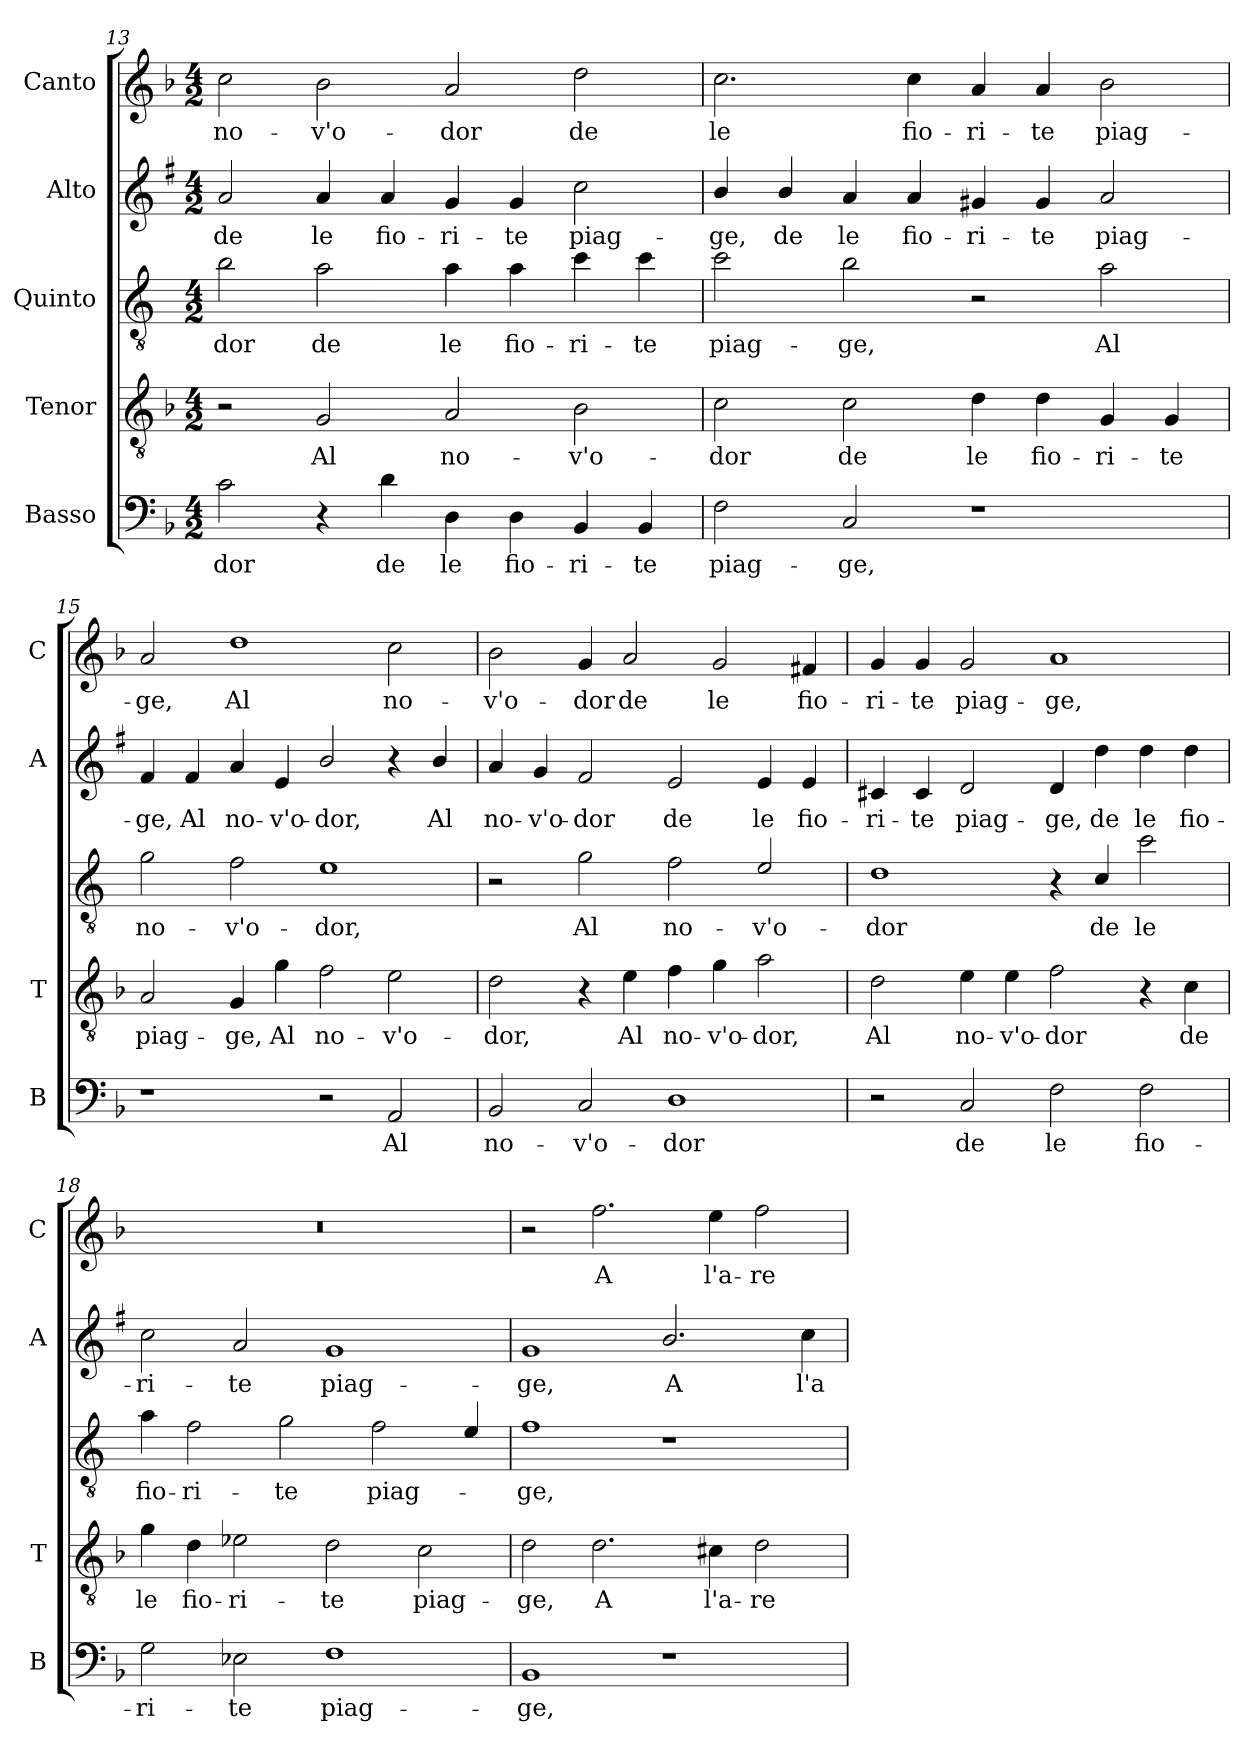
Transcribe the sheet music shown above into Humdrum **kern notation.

**kern	**text	**kern	**text	**kern	**text	**kern	**text	**kern	**text
*part5	*part5	*part4	*part4	*part3	*part3	*part2	*part2	*part1	*part1
*staff5	*staff5	*staff4	*staff4	*staff3	*staff3	*staff2	*staff2	*staff1	*staff1
*I"Basso	*	*I"Tenor	*	*I"Quinto	*	*I"Alto	*	*I"Canto	*
*I'B	*	*I'T	*	*	*	*I'A	*	*I'C	*
*clefF4	*	*clefGv2	*	*clefGv2	*	*clefG2	*	*clefG2	*
*	*	*	*	*ITrd4c7	*	*ITrd1c2	*	*	*
*k[b-]	*	*k[b-]	*	*k[b-]	*	*k[b-]	*	*k[b-]	*
*F:	*	*F:	*	*F:	*	*F:	*	*F:	*
*M4/2	*	*M4/2	*	*M4/2	*	*M4/2	*	*M4/2	*
=13	=13	=13	=13	=13	=13	=13	=13	=13	=13
!	!LO:LY:b	!	!	!	!LO:LY:b	!	!LO:LY:b	!	!LO:LY:b
2c\	-dor	2r	.	2e\	-dor	2g/	de	2cc\	no-
!	!	!	!LO:LY:b	!	!LO:LY:b	!	!LO:LY:b	!	!LO:LY:b
4r	.	2G/	Al	2d\	de	4g/	le	2b-\	-v'o-
!	!LO:LY:b	!	!	!	!	!	!LO:LY:b	!	!
4d\	de	.	.	.	.	4g/	fio-	.	.
!	!LO:LY:b	!	!LO:LY:b	!	!LO:LY:b	!	!LO:LY:b	!	!LO:LY:b
4D\	le	2A/	no-	4d\	le	4f/	-ri-	2a/	-dor
!	!LO:LY:b	!	!	!	!LO:LY:b	!	!LO:LY:b	!	!
4D\	fio-	.	.	4d\	fio-	4f/	-te	.	.
!	!LO:LY:b	!	!LO:LY:b	!	!LO:LY:b	!	!LO:LY:b	!	!LO:LY:b
4BB-/	-ri-	2B-\	-v'o-	4f\	-ri-	2b-\	piag-	2dd\	de
!	!LO:LY:b	!	!	!	!LO:LY:b	!	!	!	!
4BB-/	-te	.	.	4f\	-te	.	.	.	.
=14	=14	=14	=14	=14	=14	=14	=14	=14	=14
!	!LO:LY:b	!	!LO:LY:b	!	!LO:LY:b	!	!LO:LY:b	!	!LO:LY:b
2F\	piag-	2c\	-dor	2f\	piag-	4a/	-ge,	2.cc\	le
!	!	!	!	!	!	!	!LO:LY:b	!	!
.	.	.	.	.	.	4a/	de	.	.
!	!LO:LY:b	!	!LO:LY:b	!	!LO:LY:b	!	!LO:LY:b	!	!
2C/	-ge,	2c\	de	2e\	-ge,	4g/	le	.	.
!	!	!	!	!	!	!	!LO:LY:b	!	!LO:LY:b
.	.	.	.	.	.	4g/	fio-	4cc\	fio-
!	!	!	!LO:LY:b	!	!	!	!LO:LY:b	!	!LO:LY:b
1r	.	4d\	le	2r	.	4f#X/	-ri-	4a/	-ri-
!	!	!	!LO:LY:b	!	!	!	!LO:LY:b	!	!LO:LY:b
.	.	4d\	fio-	.	.	4f#/	-te	4a/	-te
!	!	!	!LO:LY:b	!	!LO:LY:b	!	!LO:LY:b	!	!LO:LY:b
.	.	4G/	-ri-	2d\	Al	2g/	piag-	2b-\	piag-
!	!	!	!LO:LY:b	!	!	!	!	!	!
.	.	4G/	-te	.	.	.	.	.	.
!!LO:PB:g=z
=15	=15	=15	=15	=15	=15	=15	=15	=15	=15
!	!	!	!LO:LY:b	!	!LO:LY:b	!	!LO:LY:b	!	!LO:LY:b
1r	.	2A/	piag-	2c\	no-	4e/	-ge,	2a/	-ge,
!	!	!	!	!	!	!	!LO:LY:b	!	!
.	.	.	.	.	.	4e/	Al	.	.
!	!	!	!LO:LY:b	!	!LO:LY:b	!	!LO:LY:b	!	!LO:LY:b
.	.	4G/	-ge,	2B-\	-v'o-	4g/	no-	1dd	Al
!	!	!	!LO:LY:b	!	!	!	!LO:LY:b	!	!
.	.	4g\	Al	.	.	4d/	-v'o-	.	.
!	!	!	!LO:LY:b	!	!LO:LY:b	!	!LO:LY:b	!	!
2r	.	2f\	no-	1A	-dor,	2a/	-dor,	.	.
!	!LO:LY:b	!	!LO:LY:b	!	!	!	!	!	!LO:LY:b
2AA/	Al	2e\	-v'o-	.	.	4r	.	2cc\	no-
!	!	!	!	!	!	!	!LO:LY:b	!	!
.	.	.	.	.	.	4a/	Al	.	.
=16	=16	=16	=16	=16	=16	=16	=16	=16	=16
!	!LO:LY:b	!	!LO:LY:b	!	!	!	!LO:LY:b	!	!LO:LY:b
2BB-/	no-	2d\	-dor,	2r	.	4g/	no-	2b-\	-v'o-
!	!	!	!	!	!	!	!LO:LY:b	!	!
.	.	.	.	.	.	4f/	-v'o-	.	.
!	!LO:LY:b	!	!	!	!LO:LY:b	!	!LO:LY:b	!	!LO:LY:b
2C/	-v'o-	4r	.	2c\	Al	2e/	-dor	4g/	-dor
!	!	!	!LO:LY:b	!	!	!	!	!	!LO:LY:b
.	.	4e\	Al	.	.	.	.	2a/	de
!	!LO:LY:b	!	!LO:LY:b	!	!LO:LY:b	!	!LO:LY:b	!	!
1D	-dor	4f\	no-	2B-\	no-	2d/	de	.	.
!	!	!	!LO:LY:b	!	!	!	!	!	!LO:LY:b
.	.	4g\	-v'o-	.	.	.	.	2g/	le
!	!	!	!LO:LY:b	!	!LO:LY:b	!	!LO:LY:b	!	!
.	.	2a\	-dor,	2A/	-v'o-	4d/	le	.	.
!	!	!	!	!	!	!	!LO:LY:b	!	!LO:LY:b
.	.	.	.	.	.	4d/	fio-	4f#X/	fio-
=17	=17	=17	=17	=17	=17	=17	=17	=17	=17
!	!	!	!LO:LY:b	!	!LO:LY:b	!	!LO:LY:b	!	!LO:LY:b
2r	.	2d\	Al	1G	-dor	4Bn/	-ri-	4g/	-ri-
!	!	!	!	!	!	!	!LO:LY:b	!	!LO:LY:b
.	.	.	.	.	.	4B/	-te	4g/	-te
!	!LO:LY:b	!	!LO:LY:b	!	!	!	!LO:LY:b	!	!LO:LY:b
2C/	de	4e\	no-	.	.	2c/	piag-	2g/	piag-
!	!	!	!LO:LY:b	!	!	!	!	!	!
.	.	4e\	-v'o-	.	.	.	.	.	.
!	!LO:LY:b	!	!LO:LY:b	!	!	!	!LO:LY:b	!	!LO:LY:b
2F\	le	2f\	-dor	4r	.	4c/	-ge,	1a	-ge,
!	!	!	!	!	!LO:LY:b	!	!LO:LY:b	!	!
.	.	.	.	4F/	de	4cc\	de	.	.
!	!LO:LY:b	!	!	!	!LO:LY:b	!	!LO:LY:b	!	!
2F\	fio-	4r	.	2f\	le	4cc\	le	.	.
!	!	!	!LO:LY:b	!	!	!	!LO:LY:b	!	!
.	.	4c\	de	.	.	4cc\	fio-	.	.
=18	=18	=18	=18	=18	=18	=18	=18	=18	=18
!	!LO:LY:b	!	!LO:LY:b	!	!LO:LY:b	!	!LO:LY:b	!	!
2G\	-ri-	4g\	le	4d\	fio-	2b-\	-ri-	0r	.
!	!	!	!LO:LY:b	!	!LO:LY:b	!	!	!	!
.	.	4d\	fio-	2B-\	-ri-	.	.	.	.
!	!LO:LY:b	!	!LO:LY:b	!	!	!	!LO:LY:b	!	!
2E-X\	-te	2e-X\	-ri-	.	.	2g/	-te	.	.
!	!	!	!	!	!LO:LY:b	!	!	!	!
.	.	.	.	2c\	-te	.	.	.	.
!	!LO:LY:b	!	!LO:LY:b	!	!	!	!LO:LY:b	!	!
1F	piag-	2d\	-te	.	.	1f	piag-	.	.
!	!	!	!	!	!LO:LY:b	!	!	!	!
.	.	.	.	2B-\	piag-	.	.	.	.
!	!	!	!LO:LY:b	!	!	!	!	!	!
.	.	2c\	piag-	.	.	.	.	.	.
.	.	.	.	4A/	.	.	.	.	.
!!LO:LB:g=z
=19	=19	=19	=19	=19	=19	=19	=19	=19	=19
!	!LO:LY:b	!	!LO:LY:b	!	!LO:LY:b	!	!LO:LY:b	!	!
1BB-	-ge,	2d\	-ge,	1B-	-ge,	1f	-ge,	2r	.
!	!	!	!LO:LY:b	!	!	!	!	!	!LO:LY:b
.	.	2.d\	A	.	.	.	.	2.ff\	A
!	!	!	!	!	!	!	!LO:LY:b	!	!
1r	.	.	.	1r	.	2.a/	A	.	.
!	!	!	!LO:LY:b	!	!	!	!	!	!LO:LY:b
.	.	4c#X\	l'a-	.	.	.	.	4ee\	l'a-
!	!	!	!LO:LY:b	!	!	!	!	!	!LO:LY:b
.	.	2d\	-re-	.	.	.	.	2ff\	-re-
!	!	!	!	!	!	!	!LO:LY:b	!	!
.	.	.	.	.	.	4b-\	l'a-	.	.
=	=	=	=	=	=	=	=	=	=
*-	*-	*-	*-	*-	*-	*-	*-	*-	*-
